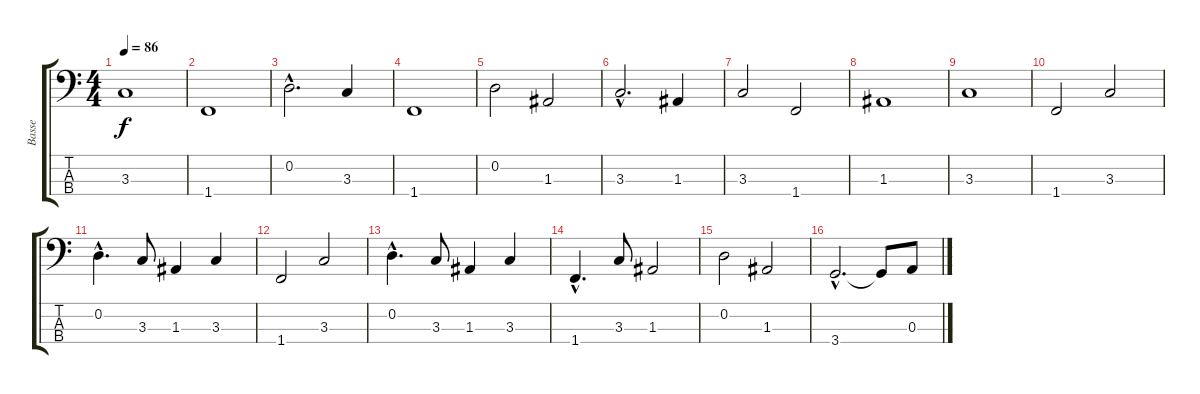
\track ("Basse" "Basse") {instrument electricbassfinger}
\staff {score tabs}
\tuning (G2 D2 A1 E1) {hide}
\ts (4 4)
\tempo 86
\clef f4
\ks c
3.3.1{dy f} |
1.4.1 |
0.2{hac}.2{d} 3.3.4 |
1.4.1 |
0.2.2 1.3.2 |
3.3{hac}.2{d} 1.3.4 |
3.3.2 1.4.2 |
1.3.1 |
3.3.1 |
1.4.2 3.3.2 |
0.2{hac}.4{d} 3.3.8 1.3.4 3.3.4 |
1.4.2 3.3.2 |
0.2{hac}.4{d} 3.3.8 1.3.4 3.3.4 |
1.4{hac}.4{d} 3.3.8 1.3.2 |
0.2.2 1.3.2 |
3.4{hac}.2{d} 3.4{t}.8 0.3.8
